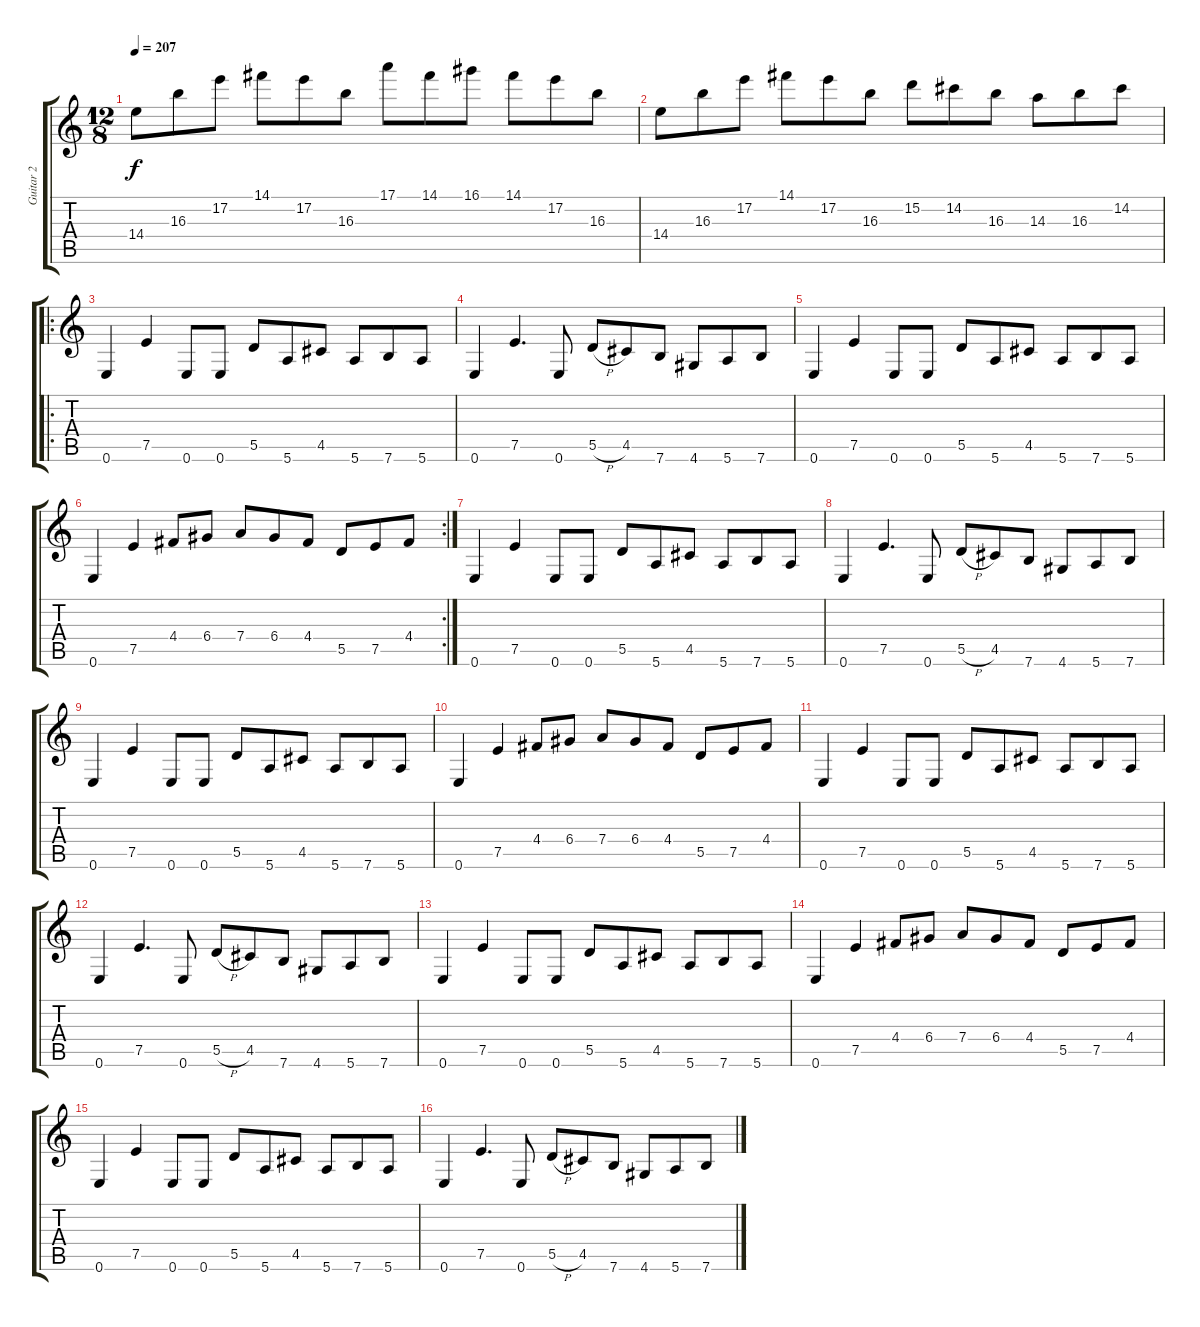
\track ("Guitar 2" "Guitar 2") {instrument distortionguitar}
\staff {score tabs}
\tuning (E4 B3 G3 D3 A2 E2) {hide}
\ts (12 8)
\tempo 207
\clef g2
\ks c
14.4.8{dy f} 16.3.8 17.2.8 14.1.8 17.2.8 16.3.8 17.1.8 14.1.8 16.1.8 14.1.8 17.2.8 16.3.8 |
14.4.8 16.3.8 17.2.8 14.1.8 17.2.8 16.3.8 15.2.8 14.2.8 16.3.8 14.3.8 16.3.8 14.2.8 |
\ro
0.6.4 7.5.4 0.6.8 0.6.8 5.5.8 5.6.8 4.5.8 5.6.8 7.6.8 5.6.8 |
0.6.4 7.5.4{d} 0.6.8 5.5{h}.8 4.5.8 7.6.8 4.6.8 5.6.8 7.6.8 |
0.6.4 7.5.4 0.6.8 0.6.8 5.5.8 5.6.8 4.5.8 5.6.8 7.6.8 5.6.8 |
\rc 2
0.6.4 7.5.4 4.4.8 6.4.8 7.4.8 6.4.8 4.4.8 5.5.8 7.5.8 4.4.8 |
0.6.4 7.5.4 0.6.8 0.6.8 5.5.8 5.6.8 4.5.8 5.6.8 7.6.8 5.6.8 |
0.6.4 7.5.4{d} 0.6.8 5.5{h}.8 4.5.8 7.6.8 4.6.8 5.6.8 7.6.8 |
0.6.4 7.5.4 0.6.8 0.6.8 5.5.8 5.6.8 4.5.8 5.6.8 7.6.8 5.6.8 |
0.6.4 7.5.4 4.4.8 6.4.8 7.4.8 6.4.8 4.4.8 5.5.8 7.5.8 4.4.8 |
0.6.4 7.5.4 0.6.8 0.6.8 5.5.8 5.6.8 4.5.8 5.6.8 7.6.8 5.6.8 |
0.6.4 7.5.4{d} 0.6.8 5.5{h}.8 4.5.8 7.6.8 4.6.8 5.6.8 7.6.8 |
0.6.4 7.5.4 0.6.8 0.6.8 5.5.8 5.6.8 4.5.8 5.6.8 7.6.8 5.6.8 |
0.6.4 7.5.4 4.4.8 6.4.8 7.4.8 6.4.8 4.4.8 5.5.8 7.5.8 4.4.8 |
0.6.4 7.5.4 0.6.8 0.6.8 5.5.8 5.6.8 4.5.8 5.6.8 7.6.8 5.6.8 |
0.6.4 7.5.4{d} 0.6.8 5.5{h}.8 4.5.8 7.6.8 4.6.8 5.6.8 7.6.8
